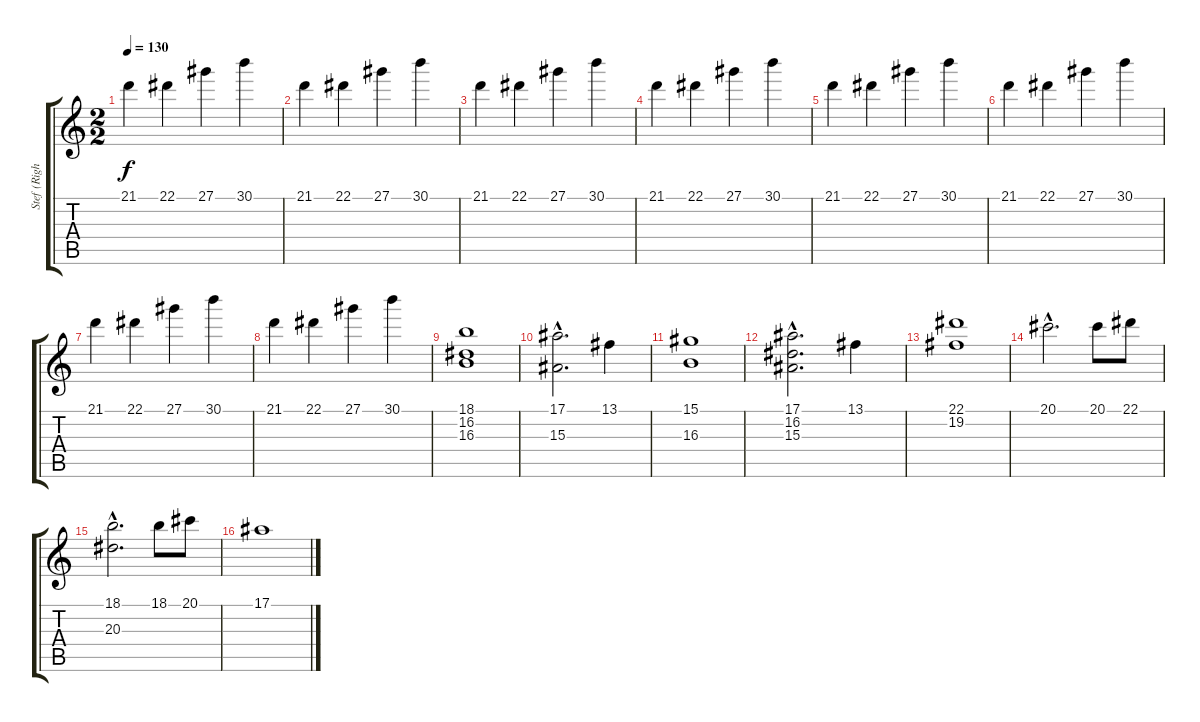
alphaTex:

\track ("Stef (Right Hand)" "Stef (Righ") {instrument acousticgrandpiano}
\staff {score tabs}
\tuning (F4 B3 G3 D3 A2 E2) {hide}
\ts (2 2)
\tempo 130
\clef g2
\ks c
21.1.4{dy f} 22.1.4 27.1.4 30.1.4 |
21.1.4 22.1.4 27.1.4 30.1.4 |
21.1.4 22.1.4 27.1.4 30.1.4 |
21.1.4 22.1.4 27.1.4 30.1.4 |
21.1.4 22.1.4 27.1.4 30.1.4 |
21.1.4 22.1.4 27.1.4 30.1.4 |
21.1.4 22.1.4 27.1.4 30.1.4 |
21.1.4 22.1.4 27.1.4 30.1.4 |
(18.1 16.2 16.3).1 |
(17.1{hac} 15.3{hac}).2{d} 13.1.4 |
(15.1 16.3).1 |
(17.1{hac} 16.2{hac} 15.3{hac}).2{d} 13.1.4 |
(22.1 19.2).1 |
20.1{hac}.2{d} 20.1.8 22.1.8 |
(18.1{hac} 20.3{hac}).2{d} 18.1.8 20.1.8 |
17.1.1
